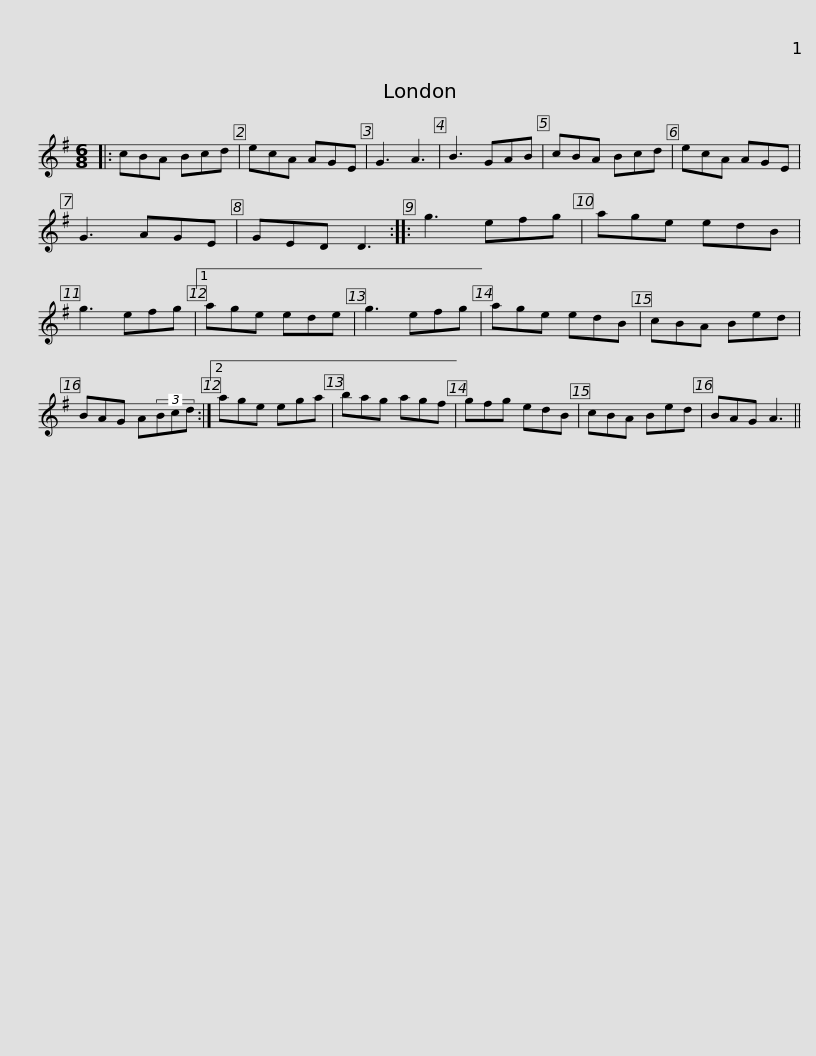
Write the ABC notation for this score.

X:1
L:1/8
M:6/8
I:linebreak $
K:G
V:1 treble
V:1
|: cBA Bcd | ecA AGE | G3 A3 | B3 GAB | cBA Bcd | %5
 ecA AGE | G3 AGE | GED D3 ::$ g3 efg | age edB | %10
 g3 efg |1 age ede | g3 efg | age edB | cBA Bed |$ %15
 BAG A(3Bcd :|2 age ega | bag agf | gfg edB | cBA Bed | %20
 BAG A3 || %21
